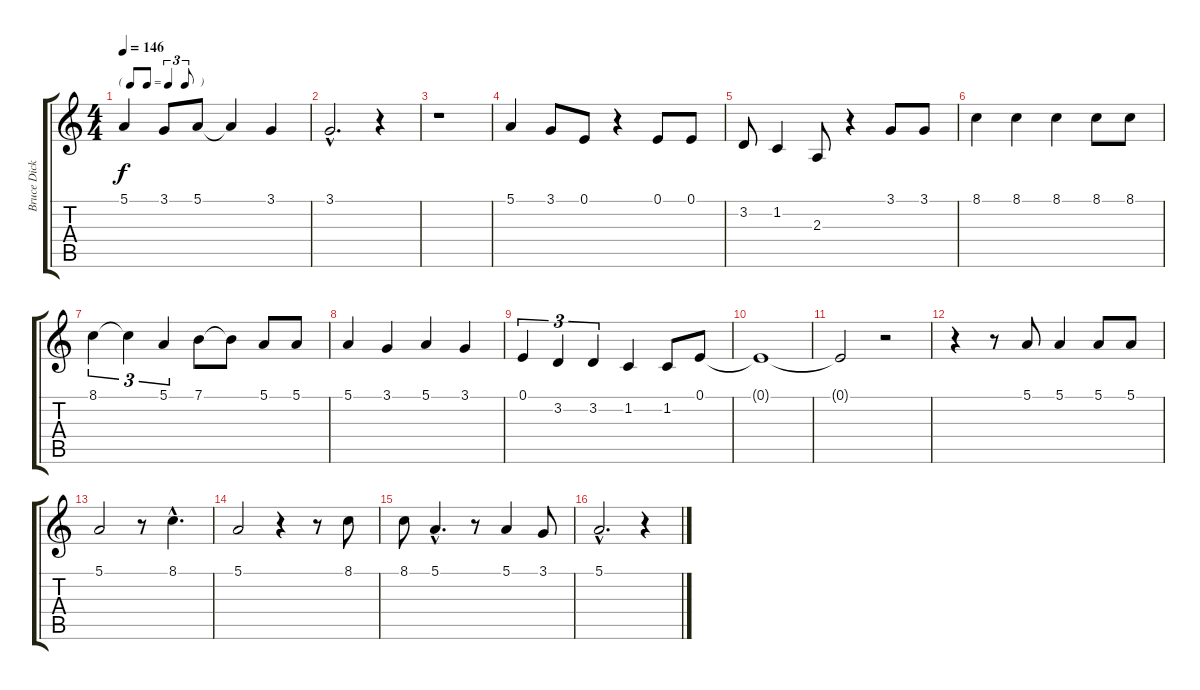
\track ("Bruce Dickinson" "Bruce Dick") {instrument synthvoice}
\staff {score tabs}
\tuning (E4 B3 G3 D3 A2 E2) {hide}
\ts (4 4)
\tf triplet8th
\tempo 146
\clef g2
\ks c
5.1.4{dy f} 3.1.8 5.1.8 5.1{t}.4 3.1.4 |
3.1{hac}.2{d} r.4 |
r.1 |
5.1.4 3.1.8 0.1.8 r.4 0.1.8 0.1.8 |
3.2.8 1.2.4 2.3.8 r.4 3.1.8 3.1.8 |
8.1.4 8.1.4 8.1.4 8.1.8 8.1.8 |
8.1.4{tu (3 2)} 8.1{t}.4{tu (3 2)} 5.1.4{tu (3 2)} 7.1.8 7.1{t}.8 5.1.8 5.1.8 |
5.1.4 3.1.4 5.1.4 3.1.4 |
0.1.4{tu (3 2)} 3.2.4{tu (3 2)} 3.2.4{tu (3 2)} 1.2.4 1.2.8 0.1.8 |
0.1{t}.1 |
0.1{t}.2 r.2 |
r.4 r.8 5.1.8 5.1.4 5.1.8 5.1.8 |
5.1.2 r.8 8.1{hac}.4{d} |
5.1.2 r.4 r.8 8.1.8 |
8.1.8 5.1{hac}.4{d} r.8 5.1.4 3.1.8 |
5.1{hac}.2{d} r.4
